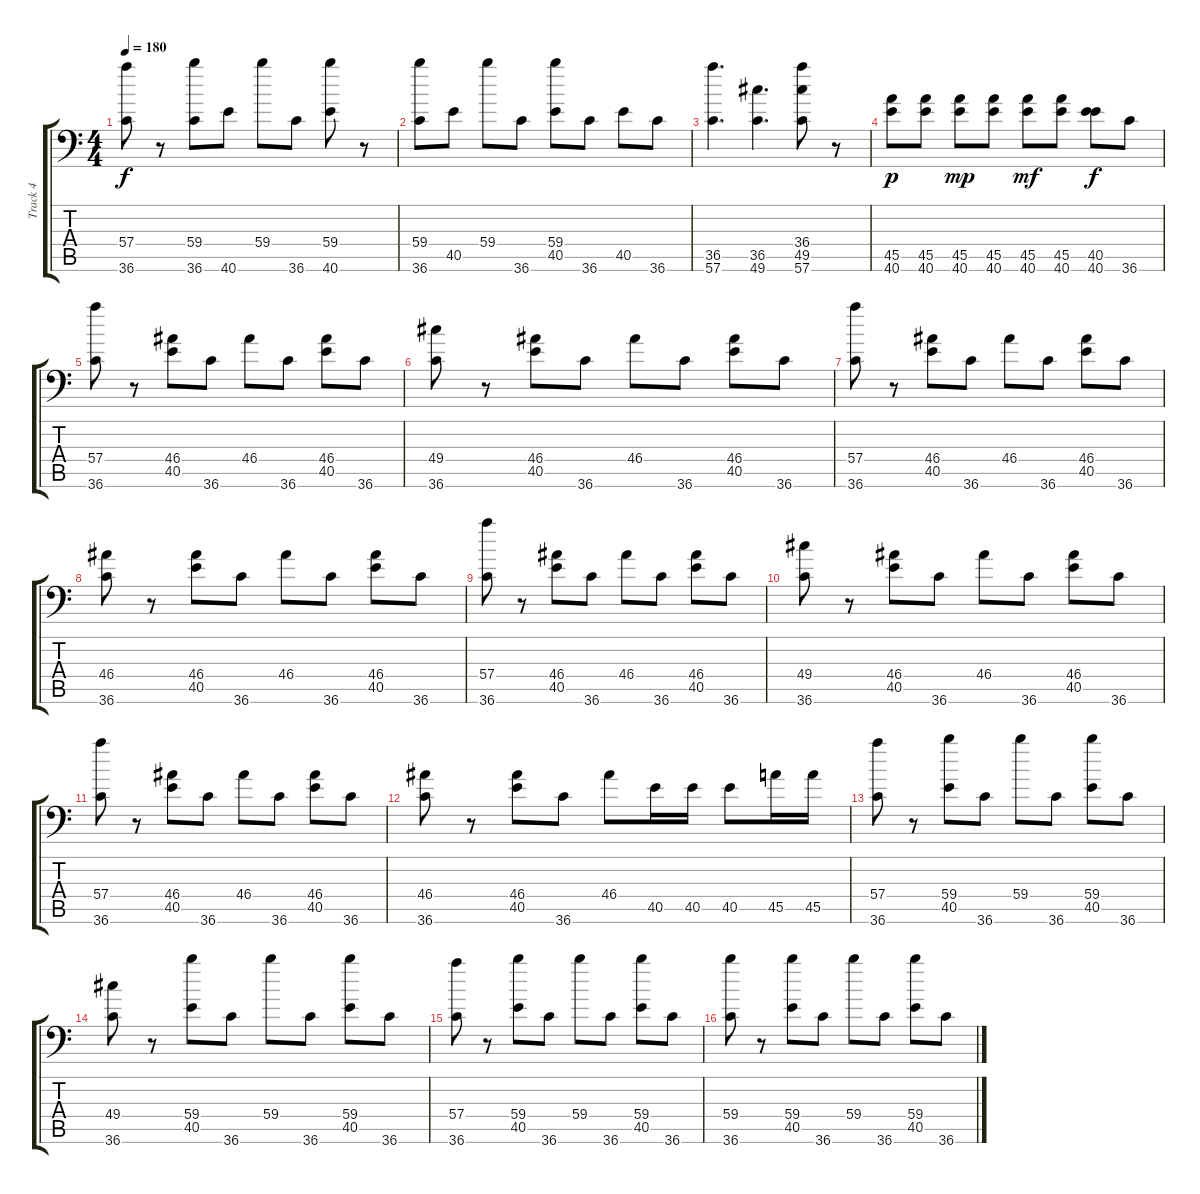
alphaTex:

\track ("Track 4" "Track 4") {instrument acousticgrandpiano}
\staff {score tabs}
\tuning (C-1 C-1 C-1 C-1 C-1 C-1) {hide}
\ts (4 4)
\tempo 180
\clef f4
\ks c
(57.4 36.6).8{dy f} r.8 (59.4 36.6).8 40.6.8 59.4.8 36.6.8 (59.4 40.6).8 r.8 |
(59.4 36.6).8 40.5.8 59.4.8 36.6.8 (59.4 40.5).8 36.6.8 40.5.8 36.6.8 |
(36.5 57.6).4{d} (36.5 49.6).4{d} (36.4 49.5 57.6).8 r.8 |
(45.5 40.6).8{dy p} (45.5 40.6).8 (45.5 40.6).8{dy mp} (45.5 40.6).8 (45.5 40.6).8{dy mf} (45.5 40.6).8 (40.5 40.6).8{dy f} 36.6.8 |
(57.4 36.6).8 r.8 (46.4 40.5).8 36.6.8 46.4.8 36.6.8 (46.4 40.5).8 36.6.8 |
(49.4 36.6).8 r.8 (46.4 40.5).8 36.6.8 46.4.8 36.6.8 (46.4 40.5).8 36.6.8 |
(57.4 36.6).8 r.8 (46.4 40.5).8 36.6.8 46.4.8 36.6.8 (46.4 40.5).8 36.6.8 |
(46.4 36.6).8 r.8 (46.4 40.5).8 36.6.8 46.4.8 36.6.8 (46.4 40.5).8 36.6.8 |
(57.4 36.6).8 r.8 (46.4 40.5).8 36.6.8 46.4.8 36.6.8 (46.4 40.5).8 36.6.8 |
(49.4 36.6).8 r.8 (46.4 40.5).8 36.6.8 46.4.8 36.6.8 (46.4 40.5).8 36.6.8 |
(57.4 36.6).8 r.8 (46.4 40.5).8 36.6.8 46.4.8 36.6.8 (46.4 40.5).8 36.6.8 |
(46.4 36.6).8 r.8 (46.4 40.5).8 36.6.8 46.4.8 40.5.16 40.5.16 40.5.8 45.5.16 45.5.16 |
(57.4 36.6).8 r.8 (59.4 40.5).8 36.6.8 59.4.8 36.6.8 (59.4 40.5).8 36.6.8 |
(49.4 36.6).8 r.8 (59.4 40.5).8 36.6.8 59.4.8 36.6.8 (59.4 40.5).8 36.6.8 |
(57.4 36.6).8 r.8 (59.4 40.5).8 36.6.8 59.4.8 36.6.8 (59.4 40.5).8 36.6.8 |
(59.4 36.6).8 r.8 (59.4 40.5).8 36.6.8 59.4.8 36.6.8 (59.4 40.5).8 36.6.8
